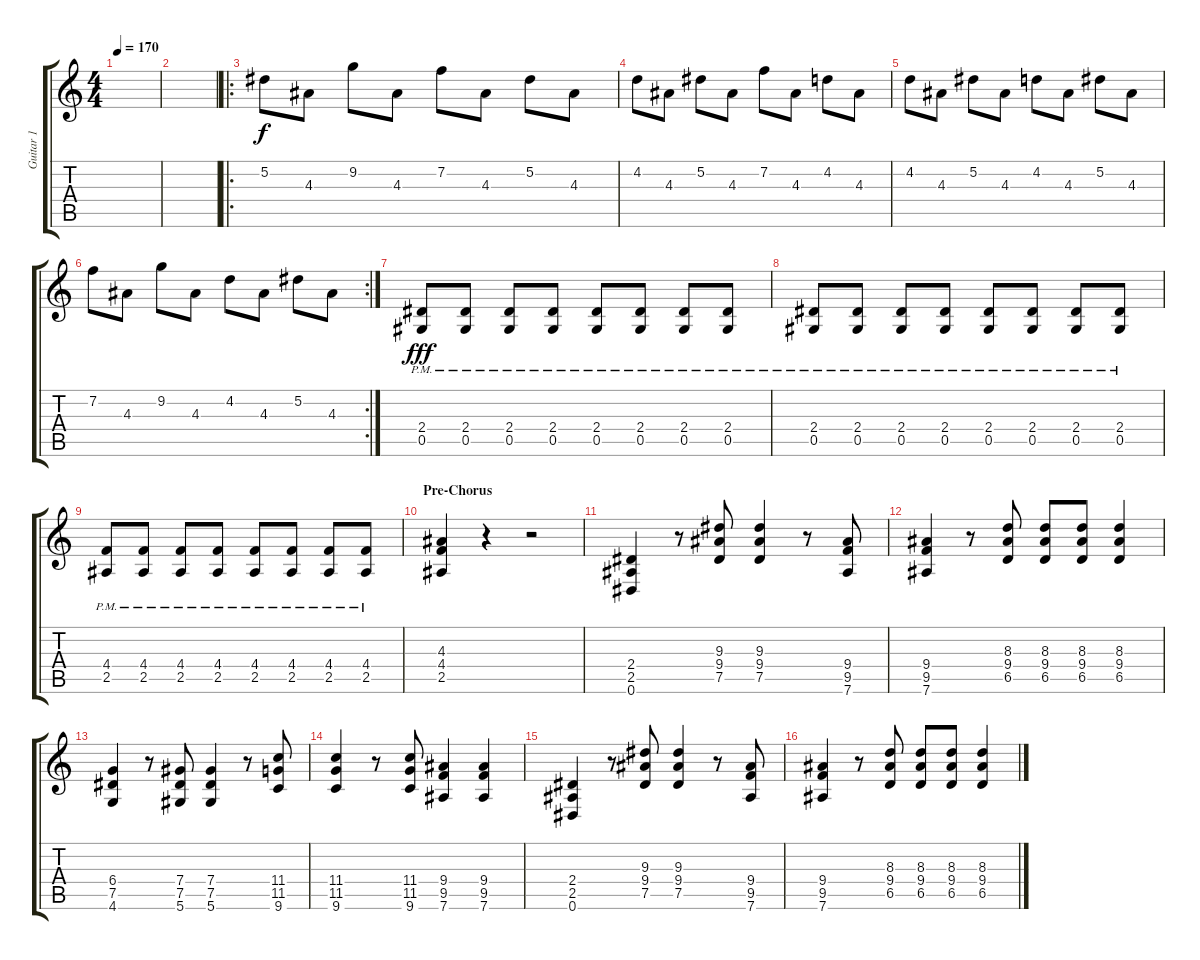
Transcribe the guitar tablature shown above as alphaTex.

\track ("Guitar 1" "Guitar 1") {instrument distortionguitar}
\staff {score tabs}
\tuning (Eb4 Bb3 Gb3 Db3 Ab2 Eb2) {hide}
\ts (4 4)
\tempo 170
\clef g2
\ks c
|
|
\ro
5.2.8 4.3.8 9.2.8 4.3.8 7.2.8 4.3.8 5.2.8 4.3.8 |
4.2.8 4.3.8 5.2.8 4.3.8 7.2.8 4.3.8 4.2.8 4.3.8 |
4.2.8 4.3.8 5.2.8 4.3.8 4.2.8 4.3.8 5.2.8 4.3.8 |
\rc 2
7.2.8 4.3.8 9.2.8 4.3.8 4.2.8 4.3.8 5.2.8 4.3.8 |
(2.4{pm} 0.5{pm}).8{dy fff} (2.4{pm} 0.5{pm}).8 (2.4{pm} 0.5{pm}).8 (2.4{pm} 0.5{pm}).8 (2.4{pm} 0.5{pm}).8 (2.4{pm} 0.5{pm}).8 (2.4{pm} 0.5{pm}).8 (2.4{pm} 0.5{pm}).8 |
(2.4{pm} 0.5{pm}).8 (2.4{pm} 0.5{pm}).8 (2.4{pm} 0.5{pm}).8 (2.4{pm} 0.5{pm}).8 (2.4{pm} 0.5{pm}).8 (2.4{pm} 0.5{pm}).8 (2.4{pm} 0.5{pm}).8 (2.4{pm} 0.5{pm}).8 |
(4.4{pm} 2.5{pm}).8 (4.4{pm} 2.5{pm}).8 (4.4{pm} 2.5{pm}).8 (4.4{pm} 2.5{pm}).8 (4.4{pm} 2.5{pm}).8 (4.4{pm} 2.5{pm}).8 (4.4{pm} 2.5{pm}).8 (4.4{pm} 2.5{pm}).8 |
\section ("" "Pre-Chorus")
(4.3 4.4 2.5).4 r.4 r.2 |
(2.4 2.5 0.6).4 r.8 (9.3 9.4 7.5).8 (9.3 9.4 7.5).4 r.8 (9.4 9.5 7.6).8 |
(9.4 9.5 7.6).4 r.8 (8.3 9.4 6.5).8 (8.3 9.4 6.5).8 (8.3 9.4 6.5).8 (8.3 9.4 6.5).4 |
(6.4 7.5 4.6).4 r.8 (7.4 7.5 5.6).8 (7.4 7.5 5.6).4 r.8 (11.4 11.5 9.6).8 |
(11.4 11.5 9.6).4 r.8 (11.4 11.5 9.6).8 (9.4 9.5 7.6).4 (9.4 9.5 7.6).4 |
(2.4 2.5 0.6).4 r.8 (9.3 9.4 7.5).8 (9.3 9.4 7.5).4 r.8 (9.4 9.5 7.6).8 |
(9.4 9.5 7.6).4 r.8 (8.3 9.4 6.5).8 (8.3 9.4 6.5).8 (8.3 9.4 6.5).8 (8.3 9.4 6.5).4
